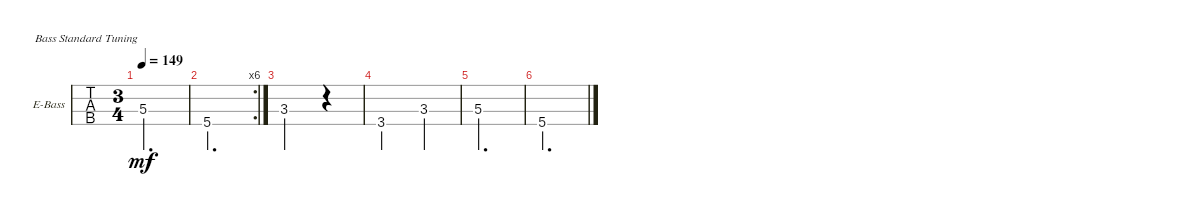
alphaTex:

\defaultSystemsLayout 4
\bracketExtendMode groupsimilarinstruments
\firstSystemTrackNameOrientation horizontal
\otherSystemsTrackNameOrientation horizontal
\chordDiagramsInScore
\track ("Basse" "E-Bass") {instrument electricbassfinger}
\staff {tabs}
\tuning (G2 D2 A1 E1)
\ts (3 4)
\tempo 149
\clef f4
\ks c
5.3.2{d dy mf} |
\rc 6
5.4.2{d} |
3.3.2 r.4 |
3.4.2 3.3.4 |
5.3.2{d} |
5.4.2{d}
